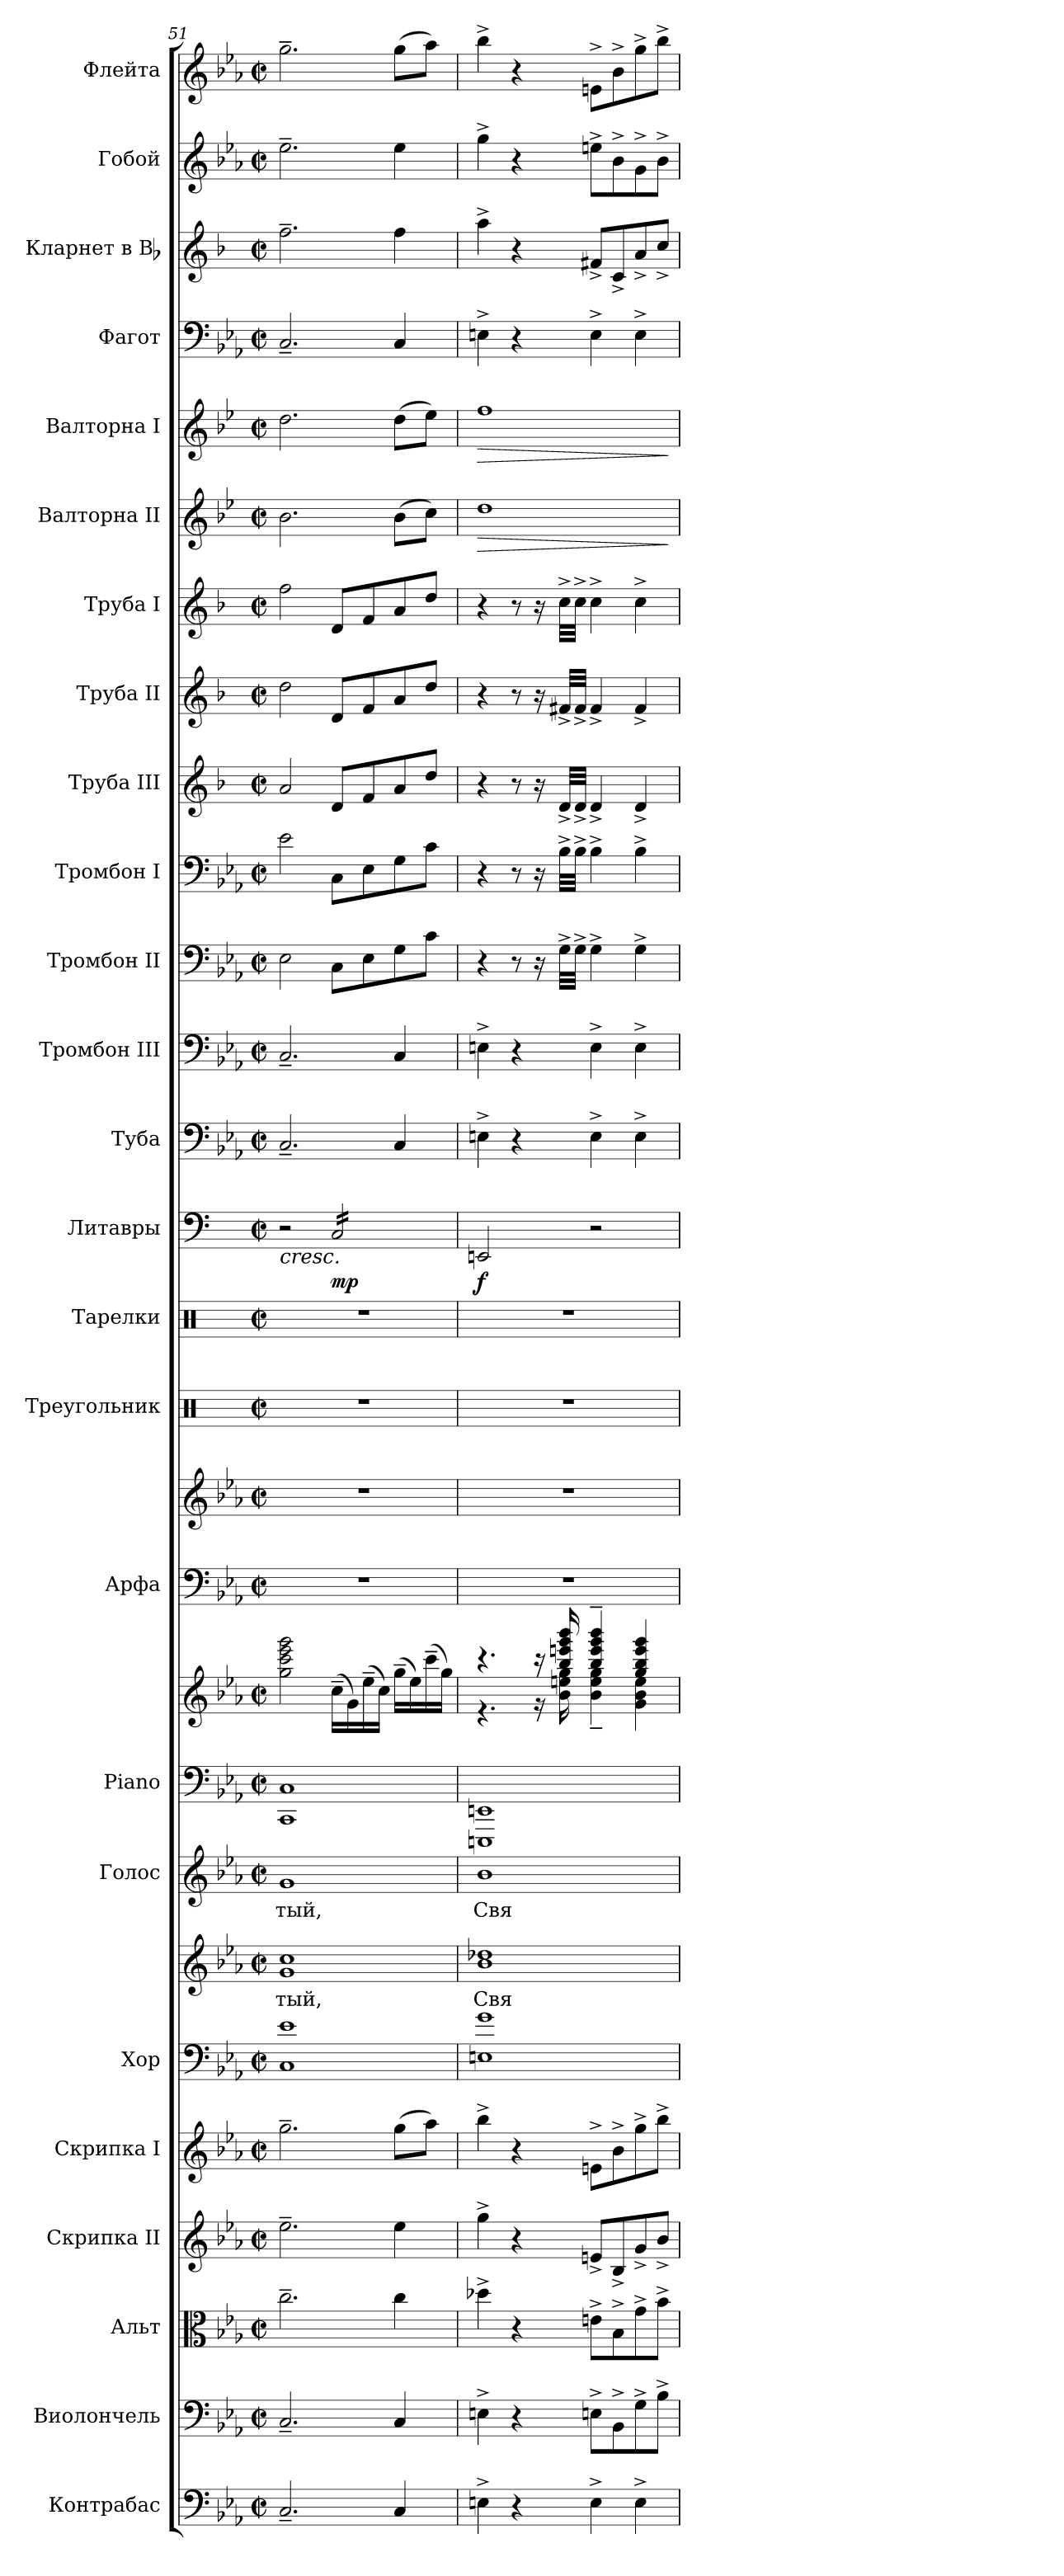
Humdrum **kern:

**kern	**kern	**kern	**kern	**kern	**kern	**kern	**text	**kern	**text	**kern	**kern	**kern	**kern	**kern	**kern	**kern	**dynam	**kern	**kern	**kern	**kern	**kern	**kern	**kern	**kern	**dynam	**kern	**dynam	**kern	**kern	**kern	**kern
*part25	*part24	*part23	*part22	*part21	*part20	*part20	*part20	*part19	*part19	*part18	*part18	*part17	*part17	*part16	*part15	*part14	*part14	*part13	*part12	*part11	*part10	*part9	*part8	*part7	*part6	*part6	*part5	*part5	*part4	*part3	*part2	*part1
*staff28	*staff27	*staff26	*staff25	*staff24	*staff23	*staff22	*staff22	*staff21	*staff21	*staff20	*staff19	*staff18	*staff17	*staff16	*staff15	*staff14	*staff14	*staff13	*staff12	*staff11	*staff10	*staff9	*staff8	*staff7	*staff6	*staff6	*staff5	*staff5	*staff4	*staff3	*staff2	*staff1
*I"Контрабас	*I"Виолончель	*I"Альт	*I"Скрипка II	*I"Скрипка I	*I"Хор	*	*	*I"Голос	*	*I"Piano	*	*I"Арфа	*	*I"Треугольник	*I"Тарелки	*I"Литавры	*	*I"Туба	*I"Тромбон III	*I"Тромбон II	*I"Тромбон I	*I"Труба III	*I"Труба II	*I"Труба I	*I"Валторна II	*	*I"Валторна I	*	*I"Фагот	*I"Кларнет в Bb	*I"Гобой	*I"Флейта
*	*	*	*I'Скр. II	*I'Скр. I	*	*	*	*	*	*I'Pno.	*	*	*	*	*	*	*	*	*I'Тромб. III	*I'Тромб. II	*I'Тромб. I	*I'Трб. III	*I'Трб. II	*I'Трб. I	*I'Валт. II	*	*I'Валт. I	*	*	*	*	*
*clefF4	*clefF4	*clefC3	*clefG2	*clefG2	*clefF4	*clefG2	*	*clefG2	*	*clefF4	*clefG2	*clefF4	*clefG2	*clefX	*clefX	*clefF4	*	*clefF4	*clefF4	*clefF4	*clefF4	*clefG2	*clefG2	*clefG2	*clefG2	*	*clefG2	*	*clefF4	*clefG2	*clefG2	*clefG2
*ITrd7c12	*	*	*	*	*	*	*	*	*	*	*	*	*	*	*	*	*	*	*	*	*	*ITrd1c2	*ITrd1c2	*ITrd1c2	*ITrd4c7	*	*ITrd4c7	*	*	*ITrd1c2	*	*
*k[b-e-a-]	*k[b-e-a-]	*k[b-e-a-]	*k[b-e-a-]	*k[b-e-a-]	*k[b-e-a-]	*k[b-e-a-]	*	*k[b-e-a-]	*	*k[b-e-a-]	*k[b-e-a-]	*k[b-e-a-]	*k[b-e-a-]	*k[]	*k[]	*k[]	*	*k[b-e-a-]	*k[b-e-a-]	*k[b-e-a-]	*k[b-e-a-]	*k[b-e-a-]	*k[b-e-a-]	*k[b-e-a-]	*k[b-e-a-]	*	*k[b-e-a-]	*	*k[b-e-a-]	*k[b-e-a-]	*k[b-e-a-]	*k[b-e-a-]
*c:	*c:	*c:	*c:	*c:	*c:	*c:	*	*c:	*	*c:	*c:	*c:	*c:	*C:	*C:	*a:	*	*c:	*c:	*c:	*c:	*c:	*c:	*c:	*c:	*	*c:	*	*c:	*c:	*c:	*c:
*M2/2	*M2/2	*M2/2	*M2/2	*M2/2	*M2/2	*M2/2	*	*M2/2	*	*M2/2	*M2/2	*M2/2	*M2/2	*M2/2	*M2/2	*M2/2	*	*M2/2	*M2/2	*M2/2	*M2/2	*M2/2	*M2/2	*M2/2	*M2/2	*	*M2/2	*	*M2/2	*M2/2	*M2/2	*M2/2
*met(c|)	*met(c|)	*met(c|)	*met(c|)	*met(c|)	*met(c|)	*met(c|)	*	*met(c|)	*	*met(c|)	*met(c|)	*met(c|)	*met(c|)	*met(c|)	*met(c|)	*met(c|)	*	*met(c|)	*met(c|)	*met(c|)	*met(c|)	*met(c|)	*met(c|)	*met(c|)	*met(c|)	*	*met(c|)	*	*met(c|)	*met(c|)	*met(c|)	*met(c|)
=51	=51	=51	=51	=51	=51	=51	=51	=51	=51	=51	=51	=51	=51	=51	=51	=51	=51	=51	=51	=51	=51	=51	=51	=51	=51	=51	=51	=51	=51	=51	=51	=51
*	*	*	*	*	*^	*	*	*	*	*	*	*	*	*	*	*	*	*	*	*	*	*	*	*	*	*	*	*	*	*	*	*
!	!	!	!	!	!	!	!	!LO:LY:b:color=#000000	!	!	!	!	!	!	!	!	!	!	!	!	!	!	!	!	!	!	!	!	!	!	!	!	!
*	*	*	*	*	*	*	*^	*	*	*	*	*	*	*	*	*	*	*	*	*	*	*	*	*	*	*	*	*	*	*	*	*	*
!	!	!	!	!	!	!	!	!	!	!	!LO:LY:b:color=#000000	!	!	!	!	!	!	!	!LO:HP:b	!	!	!	!	!	!	!	!	!	!	!	!	!	!	!
2.CC~i/	2.C~i/	2.cc~i\	2.ee-~i\	2.gg~i\	1e-i	1Ci	1cci	1gi	-тый,	1gi	-тый,	1CCi 1Ci	2ggi\ 2ccci 2eee-i 2gggi	1r	1r	1r	1r	2r	<	2.C~i/	2.C~i/	2E-i\	2e-i\	2gi/	2cci\	2ee-i\	2.e-i\	.	2.gi\	.	2.C~i/	2.ee-~i\	2.ee-~i\	2.gg~i\
*	*	*	*	*	*	*	*	*	*	*	*	*	*	*	*	*	*	*tremolo	*	*	*	*	*	*	*	*	*	*	*	*	*	*	*	*
.	.	.	.	.	.	.	.	.	.	.	.	.	(16cc~i\LL	.	.	.	.	16Ci/LL	mp	.	.	8Ci\L	8Ci\L	8ci/L	8ci/L	8ci/L	.	.	.	.	.	.	.	.
.	.	.	.	.	.	.	.	.	.	.	.	.	16gi\)	.	.	.	.	16Ci/	.	.	.	.	.	.	.	.	.	.	.	.	.	.	.	.
.	.	.	.	.	.	.	.	.	.	.	.	.	(16ee-~i\	.	.	.	.	16Ci/	.	.	.	8E-i\	8E-i\	8e-i/	8e-i/	8e-i/	.	.	.	.	.	.	.	.
.	.	.	.	.	.	.	.	.	.	.	.	.	16cci\JJ)	.	.	.	.	16Ci/	.	.	.	.	.	.	.	.	.	.	.	.	.	.	.	.
4CCi/	4Ci/	4cci\	4ee-i\	(8ggi\L	.	.	.	.	.	.	.	.	(16gg~i\LL	.	.	.	.	16Ci/	.	4Ci/	4Ci/	8Gi\	8Gi\	8gi/	8gi/	8gi/	(8e-i\L	.	(8gi\L	.	4Ci/	4ee-i\	4ee-i\	(8ggi\L
.	.	.	.	.	.	.	.	.	.	.	.	.	16ee-i\)	.	.	.	.	16Ci/	.	.	.	.	.	.	.	.	.	.	.	.	.	.	.	.
.	.	.	.	8aa-i\J)	.	.	.	.	.	.	.	.	(16ccc~i\	.	.	.	.	16Ci/	.	.	.	8ci\J	8ci\J	8cci/J	8cci/J	8cci/J	8fi\J)	.	8a-i\J)	.	.	.	.	8aa-i\J)
.	.	.	.	.	.	.	.	.	.	.	.	.	16ggi\JJ)	.	.	.	.	16Ci/JJ	.	.	.	.	.	.	.	.	.	.	.	.	.	.	.	.
*	*	*	*	*	*	*	*	*	*	*	*	*	*	*	*	*	*	*Xtremolo	*	*	*	*	*	*	*	*	*	*	*	*	*	*	*	*
*	*	*	*	*	*v	*v	*	*	*	*	*	*	*	*	*	*	*	*	*	*	*	*	*	*	*	*	*	*	*	*	*	*	*	*
*	*	*	*	*	*	*v	*v	*	*	*	*	*	*	*	*	*	*	*	*	*	*	*	*	*	*	*	*	*	*	*	*	*	*
.	.	.	.	.	.	.	.	.	.	.	.	.	.	.	.	.	[	.	.	.	.	.	.	.	.	.	.	.	.	.	.	.
=52	=52	=52	=52	=52	=52	=52	=52	=52	=52	=52	=52	=52	=52	=52	=52	=52	=52	=52	=52	=52	=52	=52	=52	=52	=52	=52	=52	=52	=52	=52	=52	=52
*	*	*	*	*	*^	*	*	*	*	*	*	*	*	*	*	*	*	*	*	*	*	*	*	*	*	*	*	*	*	*	*	*
!	!	!	!	!	!	!	!	!LO:LY:b:color=#000000	!	!	!	!	!	!	!	!	!	!	!	!	!	!	!	!	!	!	!	!	!	!	!	!	!
*	*	*	*	*	*	*	*^	*	*	*	*	*	*	*	*	*	*	*	*	*	*	*	*	*	*	*	*	*	*	*	*	*	*
!	!	!	!	!	!	!	!	!	!	!	!LO:LY:b:color=#000000	!	!	!	!	!	!	!	!	!	!	!	!	!	!	!	!	!LO:HP:b	!	!LO:HP:b	!	!	!	!
*	*	*	*	*	*	*	*	*	*	*	*	*	*^	*	*	*	*	*	*	*	*	*	*	*	*	*	*	*	*	*	*	*	*	*
4EEn^i\	4En^i\	4dd-X^i\	4gg^i\	4bb-^i\	1gi	1Eni	1dd-Xi	1b-i	Свя-	1b-i	Свя-	1EEEni 1EEni	4.r	4.r	1r	1r	1r	1r	2EEni/	f	4En^i\	4En^i\	4r	4r	4r	4r	4r	1gi	>	1b-i	>	4En^i\	4gg^i\	4gg^i\	4bb-^i\
4r	4r	4r	4r	4r	.	.	.	.	.	.	.	.	.	.	.	.	.	.	.	.	4r	4r	8r	8r	8r	8r	8r	.	.	.	.	4r	4r	4r	4r
.	.	.	.	.	.	.	.	.	.	.	.	.	16r	16r	.	.	.	.	.	.	.	.	16r	16r	16r	16r	16r	.	.	.	.	.	.	.	.
.	.	.	.	.	.	.	.	.	.	.	.	.	16bb-i/ 16eeeni 16gggi 16bbb-i	16b-i\ 16eeni 16ggi	.	.	.	.	.	.	.	.	32G^i\LLL	32B-^i\LLL	32c^i/LLL	32en^i/LLL	32b-^i\LLL	.	.	.	.	.	.	.	.
.	.	.	.	.	.	.	.	.	.	.	.	.	.	.	.	.	.	.	.	.	.	.	32G^i\JJJ	32B-^i\JJJ	32c^i/JJJ	32e^i/JJJ	32b-^i\JJJ	.	.	.	.	.	.	.	.
4EE^i\	8En^i\L	8en^i\L	8en^i/L	8en^i\L	.	.	.	.	.	.	.	.	4bb-i/~ 4eeei~ 4gggi~ 4bbb-i~	4b-i\~ 4eei~ 4ggi~	.	.	.	.	2r	.	4E^i\	4E^i\	4G^i\	4B-^i\	4c^i/	4e^i/	4b-^i\	.	.	.	.	4E^i\	8en^i/L	8een^i\L	8en^i\L
.	8BB-^i\	8B-^i\	8B-^i/	8b-^i\	.	.	.	.	.	.	.	.	.	.	.	.	.	.	.	.	.	.	.	.	.	.	.	.	.	.	.	.	8B-^i/	8b-^i\	8b-^i\
4EE^i\	8G^i\	8g^i\	8g^i/	8gg^i\	.	.	.	.	.	.	.	.	4ggi/ 4bb-i 4eeei 4gggi	4gi\ 4b-i 4eei	.	.	.	.	.	.	4E^i\	4E^i\	4G^i\	4B-^i\	4c^i/	4e^i/	4b-^i\	.	.	.	.	4E^i\	8g^i/	8g^i\	8gg^i\
.	8B-^i\J	8b-^i\J	8b-^i/J	8bb-^i\J	.	.	.	.	.	.	.	.	.	.	.	.	.	.	.	.	.	.	.	.	.	.	.	.	.	.	.	.	8b-^i/J	8b-^i\J	8bb-^i\J
*	*	*	*	*	*v	*v	*	*	*	*	*	*	*v	*v	*	*	*	*	*	*	*	*	*	*	*	*	*	*	*	*	*	*	*	*	*
*	*	*	*	*	*	*v	*v	*	*	*	*	*	*	*	*	*	*	*	*	*	*	*	*	*	*	*	*	*	*	*	*	*	*
.	.	.	.	.	.	.	.	.	.	.	.	.	.	.	.	.	.	.	.	.	.	.	.	.	.	]	.	]	.	.	.	.
=	=	=	=	=	=	=	=	=	=	=	=	=	=	=	=	=	=	=	=	=	=	=	=	=	=	=	=	=	=	=	=	=
*-	*-	*-	*-	*-	*-	*-	*-	*-	*-	*-	*-	*-	*-	*-	*-	*-	*-	*-	*-	*-	*-	*-	*-	*-	*-	*-	*-	*-	*-	*-	*-	*-
